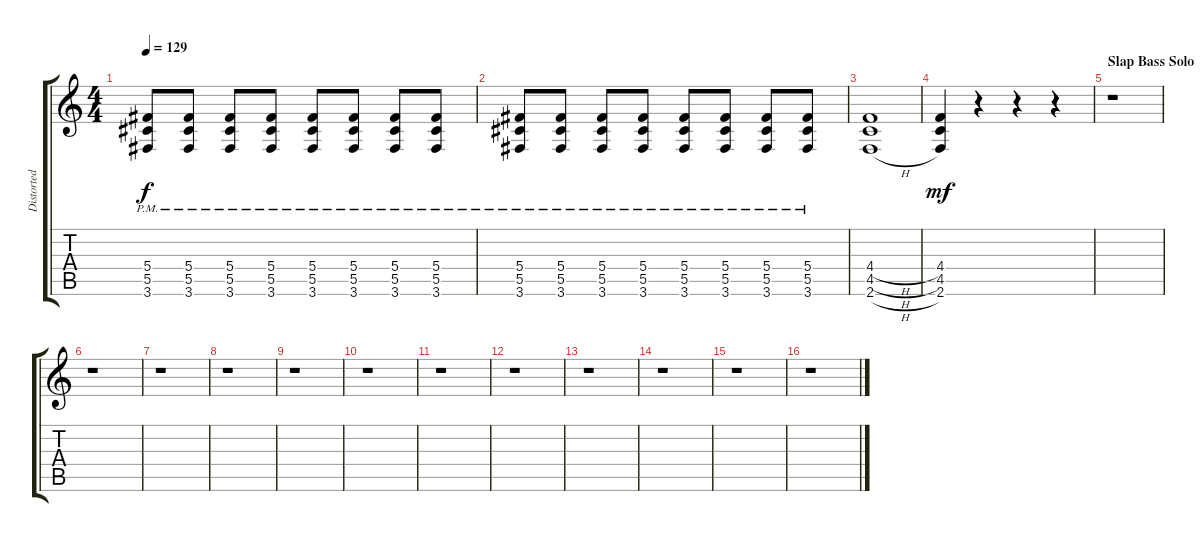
\track ("Distorted Chorus (2 Guitars)" "Distorted ") {instrument distortionguitar}
\staff {score tabs}
\tuning (Eb4 Bb3 Gb3 Db3 Ab2 Eb2) {hide}
\ts (4 4)
\tempo 129
\clef g2
\ks c
(5.4{pm} 5.5{pm} 3.6).8{dy f} (5.4{pm} 5.5{pm} 3.6).8 (5.4{pm} 5.5{pm} 3.6).8 (5.4{pm} 5.5{pm} 3.6).8 (5.4{pm} 5.5{pm} 3.6).8 (5.4{pm} 5.5{pm} 3.6).8 (5.4{pm} 5.5{pm} 3.6).8 (5.4{pm} 5.5{pm} 3.6).8 |
(5.4{pm} 5.5{pm} 3.6).8 (5.4{pm} 5.5{pm} 3.6).8 (5.4{pm} 5.5{pm} 3.6).8 (5.4{pm} 5.5{pm} 3.6).8 (5.4{pm} 5.5{pm} 3.6).8 (5.4{pm} 5.5{pm} 3.6).8 (5.4{pm} 5.5{pm} 3.6).8 (5.4{pm} 5.5{pm} 3.6).8 |
(4.4{h} 4.5{h} 2.6{h}).1 |
(4.4 4.5 2.6).4{dy mf} r.4 r.4 r.4 |
\section ("" "Slap Bass Solo")
r.1 |
r.1 |
r.1 |
r.1 |
r.1 |
r.1 |
r.1 |
r.1 |
r.1 |
r.1 |
r.1 |
r.1
